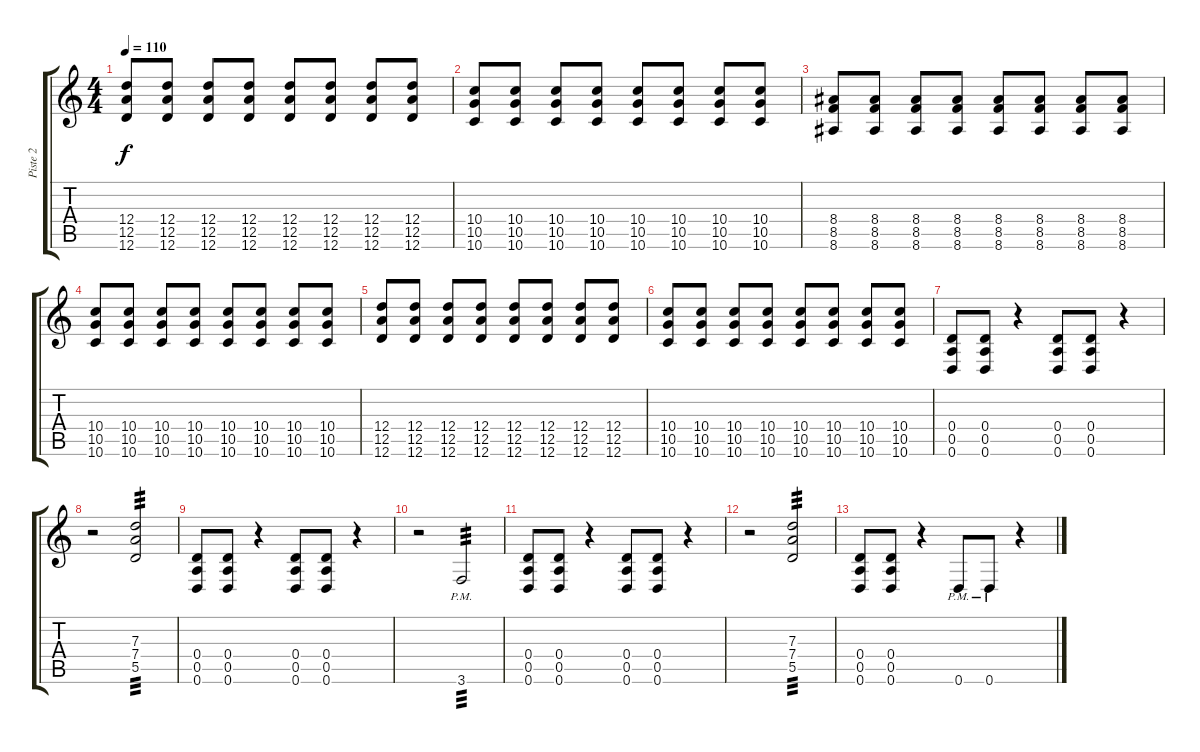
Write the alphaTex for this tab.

\track ("Piste 2" "Piste 2") {instrument overdrivenguitar}
\staff {score tabs}
\tuning (E4 B3 G3 D3 A2 D2) {hide}
\ts (4 4)
\tempo 110
\clef g2
\ks c
(12.4 12.5 12.6).8{dy f} (12.4 12.5 12.6).8 (12.4 12.5 12.6).8 (12.4 12.5 12.6).8 (12.4 12.5 12.6).8 (12.4 12.5 12.6).8 (12.4 12.5 12.6).8 (12.4 12.5 12.6).8 |
(10.4 10.5 10.6).8 (10.4 10.5 10.6).8 (10.4 10.5 10.6).8 (10.4 10.5 10.6).8 (10.4 10.5 10.6).8 (10.4 10.5 10.6).8 (10.4 10.5 10.6).8 (10.4 10.5 10.6).8 |
(8.4 8.5 8.6).8 (8.4 8.5 8.6).8 (8.4 8.5 8.6).8 (8.4 8.5 8.6).8 (8.4 8.5 8.6).8 (8.4 8.5 8.6).8 (8.4 8.5 8.6).8 (8.4 8.5 8.6).8 |
(10.4 10.5 10.6).8 (10.4 10.5 10.6).8 (10.4 10.5 10.6).8 (10.4 10.5 10.6).8 (10.4 10.5 10.6).8 (10.4 10.5 10.6).8 (10.4 10.5 10.6).8 (10.4 10.5 10.6).8 |
(12.4 12.5 12.6).8 (12.4 12.5 12.6).8 (12.4 12.5 12.6).8 (12.4 12.5 12.6).8 (12.4 12.5 12.6).8 (12.4 12.5 12.6).8 (12.4 12.5 12.6).8 (12.4 12.5 12.6).8 |
(10.4 10.5 10.6).8 (10.4 10.5 10.6).8 (10.4 10.5 10.6).8 (10.4 10.5 10.6).8 (10.4 10.5 10.6).8 (10.4 10.5 10.6).8 (10.4 10.5 10.6).8 (10.4 10.5 10.6).8 |
(0.4 0.5 0.6).8{balance 8} (0.4 0.5 0.6).8 r.4 (0.4 0.5 0.6).8 (0.4 0.5 0.6).8 r.4 |
r.2 (7.3 7.4 5.5).2{tp 3 balance 14} |
(0.4 0.5 0.6).8{balance 8} (0.4 0.5 0.6).8 r.4 (0.4 0.5 0.6).8 (0.4 0.5 0.6).8 r.4 |
r.2 3.6{pm}.2{tp 3} |
(0.4 0.5 0.6).8 (0.4 0.5 0.6).8 r.4 (0.4 0.5 0.6).8 (0.4 0.5 0.6).8 r.4 |
r.2 (7.3 7.4 5.5).2{tp 3 balance 14} |
(0.4 0.5 0.6).8{balance 8} (0.4 0.5 0.6).8 r.4 0.6{pm}.8 0.6{pm}.8 r.4
